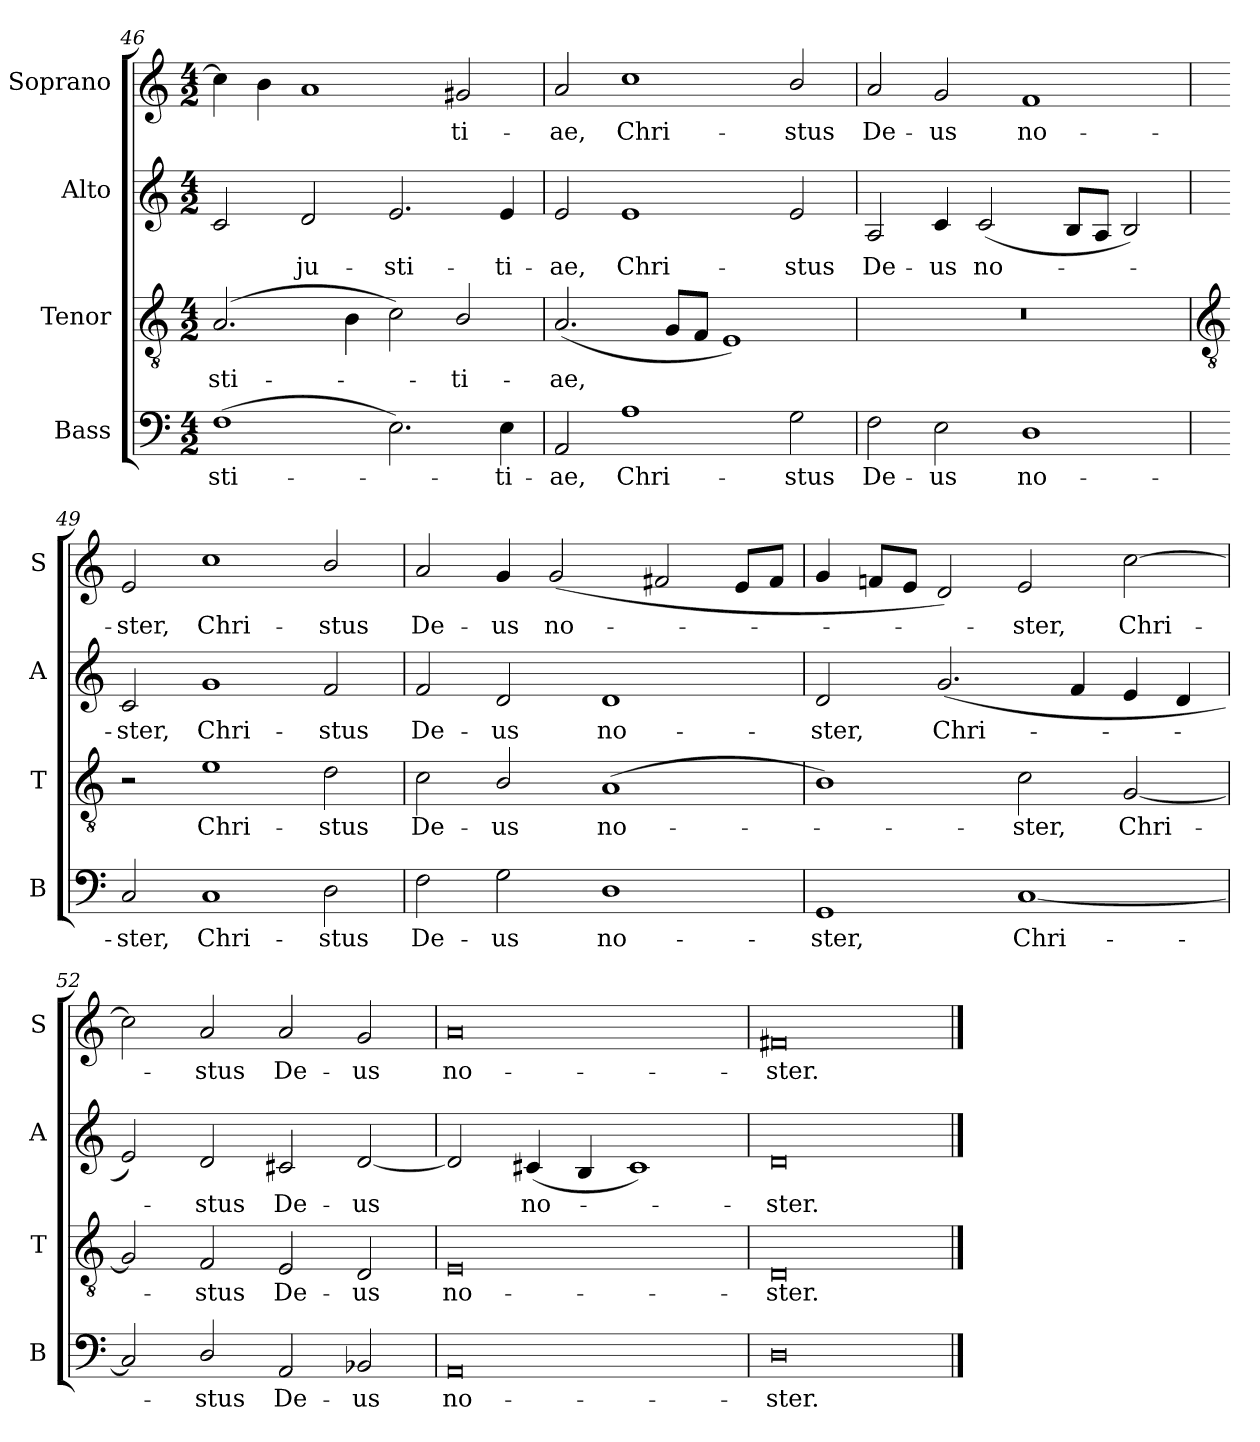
**kern	**text	**kern	**text	**kern	**text	**kern	**text
*part4	*part4	*part3	*part3	*part2	*part2	*part1	*part1
*staff4	*staff4	*staff3	*staff3	*staff2	*staff2	*staff1	*staff1
*I"Bass	*	*I"Tenor	*	*I"Alto	*	*I"Soprano	*
*I'B	*	*I'T	*	*I'A	*	*I'S	*
*clefF4	*	*clefGv2	*	*clefG2	*	*clefG2	*
*k[]	*	*k[]	*	*k[]	*	*k[]	*
*C:	*	*C:	*	*C:	*	*C:	*
*M4/2	*	*M4/2	*	*M4/2	*	*M4/2	*
=46	=46	=46	=46	=46	=46	=46	=46
!	!LO:LY:b	!	!LO:LY:b	!	!	!	!
(>1F	-sti-	(>2.A	-sti-	2c	.	4cc]	.
.	.	.	.	.	.	4b	.
!	!	!	!	!	!LO:LY:b	!	!
.	.	.	.	2d	ju-	1a	.
.	.	4B	.	.	.	.	.
!	!	!	!	!	!LO:LY:b	!	!
2.E)	.	2c)	.	2.e	-sti-	.	.
!	!	!	!LO:LY:b	!	!	!	!LO:LY:b
.	.	2B/	ti-	.	.	2g#X	ti-
!	!LO:LY:b	!	!	!	!LO:LY:b	!	!
4E	ti-	.	.	4e	-ti-	.	.
=47	=47	=47	=47	=47	=47	=47	=47
!	!LO:LY:b	!	!LO:LY:b	!	!LO:LY:b	!	!LO:LY:b
2AA	-ae,	(<2.A	-ae,	2e	-ae,	2a	-ae,
!	!LO:LY:b	!	!	!	!LO:LY:b	!	!LO:LY:b
1A	Chri-	.	.	1e	Chri-	1cc	Chri-
.	.	8GL	.	.	.	.	.
.	.	8FJ	.	.	.	.	.
.	.	1E)	.	.	.	.	.
!	!LO:LY:b	!	!	!	!LO:LY:b	!	!LO:LY:b
2G	-stus	.	.	2e	-stus	2b/	-stus
=48	=48	=48	=48	=48	=48	=48	=48
!	!LO:LY:b	!	!	!	!LO:LY:b	!	!LO:LY:b
2F	De-	0r	.	2A	De-	2a	De-
!	!LO:LY:b	!	!	!	!LO:LY:b	!	!LO:LY:b
2E	-us	.	.	4c	-us	2g	-us
!	!	!	!	!	!LO:LY:b	!	!
.	.	.	.	(<2c	no-	.	.
!	!LO:LY:b	!	!	!	!	!	!LO:LY:b
1D	no-	.	.	.	.	1f	no-
.	.	.	.	8BL	.	.	.
.	.	.	.	8AJ	.	.	.
.	.	.	.	2B)	.	.	.
!!LO:LB:g=z
=49	=49	=49	=49	=49	=49	=49	=49
*	*	*clefGv2	*	*	*	*	*
!	!LO:LY:b	!	!	!	!LO:LY:b	!	!LO:LY:b
2C	-ster,	2r	.	2c	ster,	2e	-ster,
!	!LO:LY:b	!	!LO:LY:b	!	!LO:LY:b	!	!LO:LY:b
1C	Chri-	1e	Chri-	1g	Chri-	1cc	Chri-
!	!LO:LY:b	!	!LO:LY:b	!	!LO:LY:b	!	!LO:LY:b
2D	-stus	2d	-stus	2f	-stus	2b/	-stus
=50	=50	=50	=50	=50	=50	=50	=50
!	!LO:LY:b	!	!LO:LY:b	!	!LO:LY:b	!	!LO:LY:b
2F	De-	2c	De-	2f	De-	2a	De-
!	!LO:LY:b	!	!LO:LY:b	!	!LO:LY:b	!	!LO:LY:b
2G	-us	2B/	-us	2d	-us	4g	-us
!	!	!	!	!	!	!	!LO:LY:b
.	.	.	.	.	.	(<2g	no-
!	!LO:LY:b	!	!LO:LY:b	!	!LO:LY:b	!	!
1D	no-	(<1A	no-	1d	no-	.	.
.	.	.	.	.	.	2f#X	.
.	.	.	.	.	.	8eL	.
.	.	.	.	.	.	8f#J	.
=51	=51	=51	=51	=51	=51	=51	=51
!	!LO:LY:b	!	!	!	!LO:LY:b	!	!
1GG	-ster,	1B)	.	2d	-ster,	4g	.
.	.	.	.	.	.	8fnL	.
.	.	.	.	.	.	8eJ	.
!	!	!	!	!	!LO:LY:b	!	!
.	.	.	.	(<2.g	Chri-	2d)	.
!	!LO:LY:b	!	!LO:LY:b	!	!	!	!LO:LY:b
[1C	Chri-	2c	ster,	.	.	2e	ster,
.	.	.	.	4f	.	.	.
!	!	!	!LO:LY:b	!	!	!	!LO:LY:b
.	.	[2G	Chri-	4e	.	[2cc	Chri-
.	.	.	.	4d	.	.	.
=52	=52	=52	=52	=52	=52	=52	=52
2C]	.	2G]	.	2e)	.	2cc]	.
!	!LO:LY:b	!	!LO:LY:b	!	!LO:LY:b	!	!LO:LY:b
2D/	stus	2F	stus	2d	stus	2a	stus
!	!LO:LY:b	!	!LO:LY:b	!	!LO:LY:b	!	!LO:LY:b
2AA	De-	2E	De-	2c#X	De-	2a	De-
!	!LO:LY:b	!	!LO:LY:b	!	!LO:LY:b	!	!LO:LY:b
2BB-X	-us	2D	-us	[2d	-us	2g	-us
=53	=53	=53	=53	=53	=53	=53	=53
!	!LO:LY:b	!	!LO:LY:b	!	!	!	!LO:LY:b
0AA	no-	0E	no-	2d]	.	0a	no-
!	!	!	!	!	!LO:LY:b	!	!
.	.	.	.	(<4c#X	no-	.	.
.	.	.	.	4B	.	.	.
.	.	.	.	1c#)	.	.	.
=54	=54	=54	=54	=54	=54	=54	=54
!	!LO:LY:b	!	!LO:LY:b	!	!LO:LY:b	!	!LO:LY:b
0D	-ster.	0D	-ster.	0d	ster.	0f#X	-ster.
==	==	==	==	==	==	==	==
*-	*-	*-	*-	*-	*-	*-	*-
